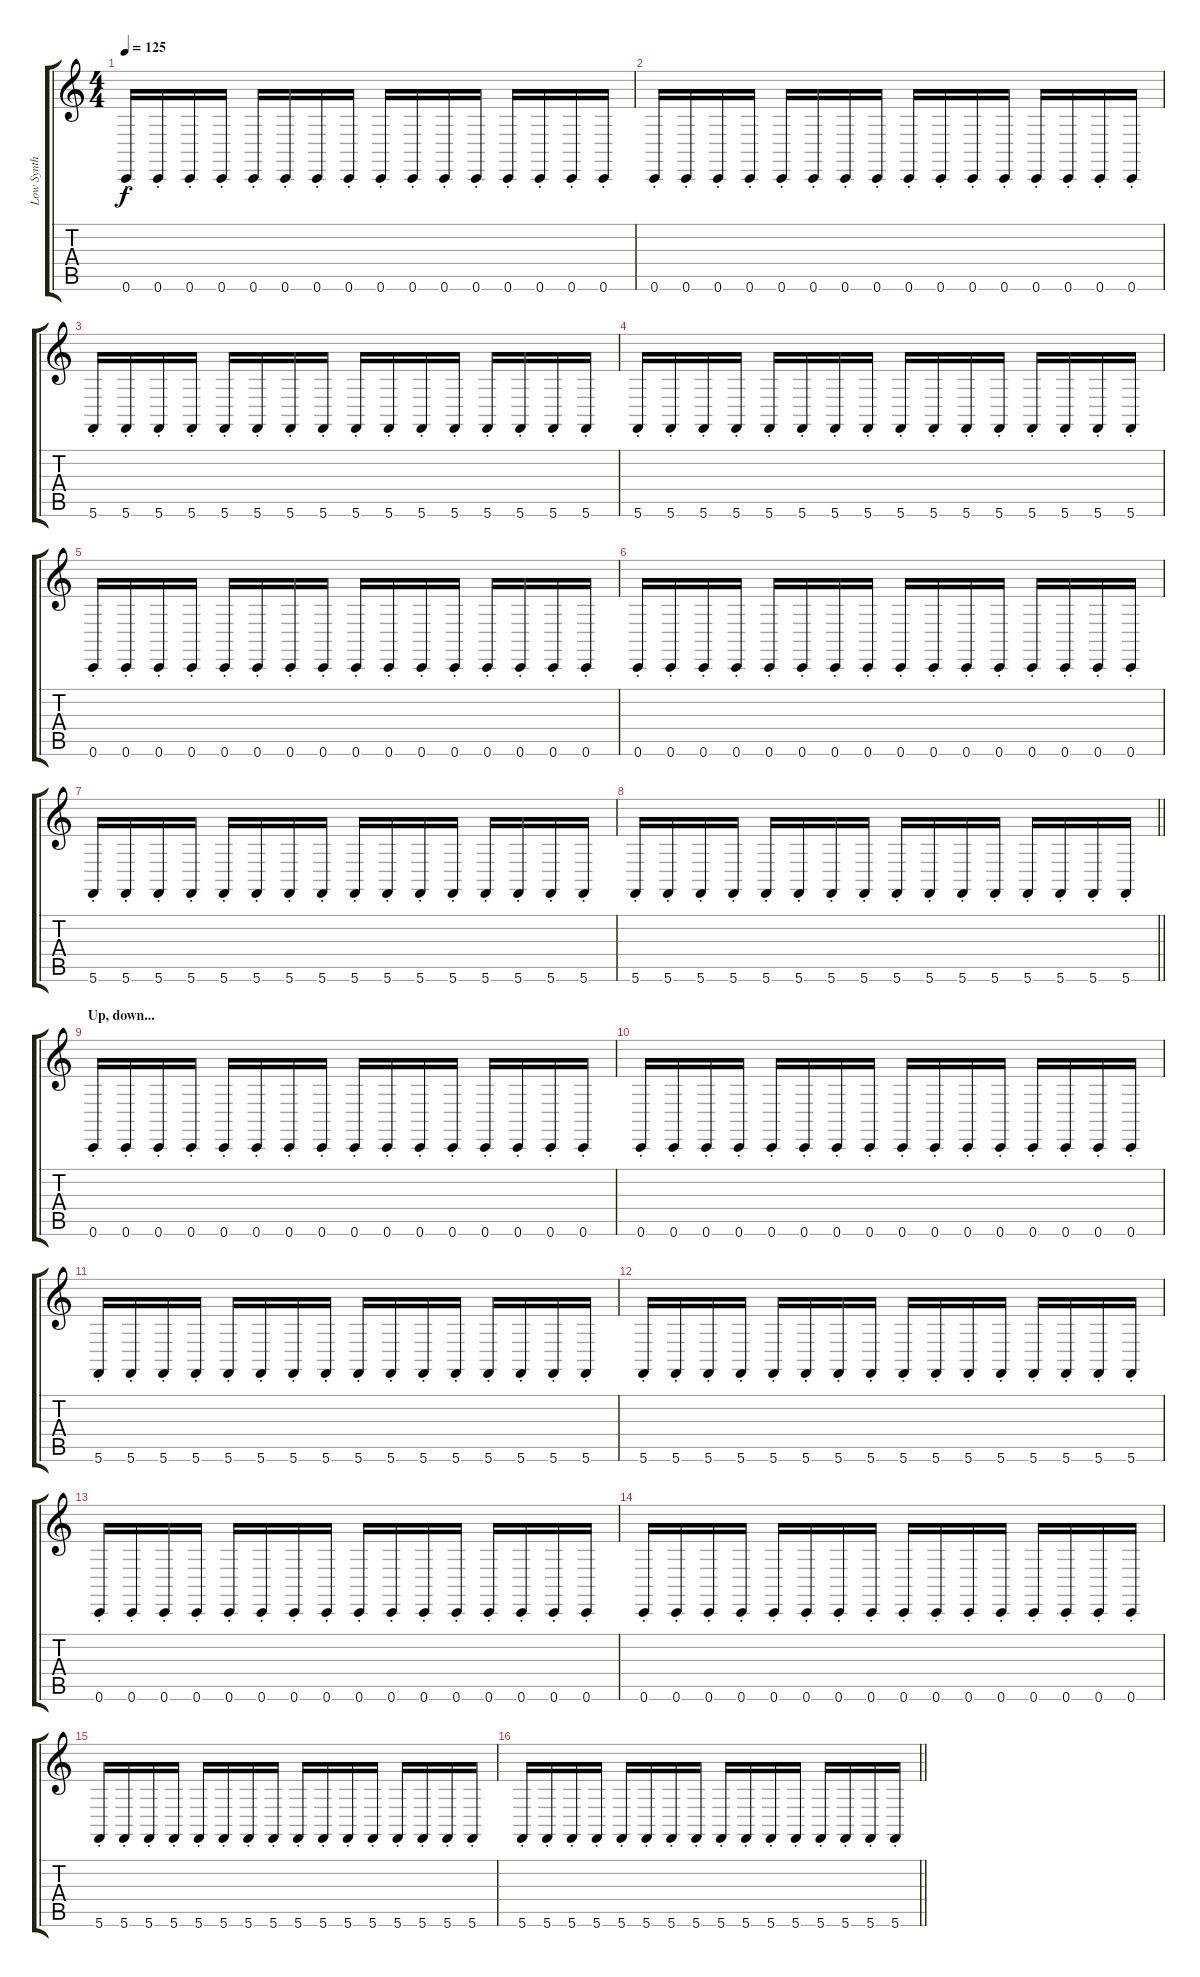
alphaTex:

\track ("Low Synth (Gillian Gilbert)" "Low Synth ") {instrument lead8bassandlead}
\staff {score tabs}
\tuning (D4 A3 F3 C3 G2 C2) {hide}
\ts (4 4)
\tempo 125
\clef g2
\ks c
0.6{st}.16{dy f} 0.6{st}.16 0.6{st}.16 0.6{st}.16 0.6{st}.16 0.6{st}.16 0.6{st}.16 0.6{st}.16 0.6{st}.16 0.6{st}.16 0.6{st}.16 0.6{st}.16 0.6{st}.16 0.6{st}.16 0.6{st}.16 0.6{st}.16 |
0.6{st}.16 0.6{st}.16 0.6{st}.16 0.6{st}.16 0.6{st}.16 0.6{st}.16 0.6{st}.16 0.6{st}.16 0.6{st}.16 0.6{st}.16 0.6{st}.16 0.6{st}.16 0.6{st}.16 0.6{st}.16 0.6{st}.16 0.6{st}.16 |
5.6{st}.16 5.6{st}.16 5.6{st}.16 5.6{st}.16 5.6{st}.16 5.6{st}.16 5.6{st}.16 5.6{st}.16 5.6{st}.16 5.6{st}.16 5.6{st}.16 5.6{st}.16 5.6{st}.16 5.6{st}.16 5.6{st}.16 5.6{st}.16 |
5.6{st}.16 5.6{st}.16 5.6{st}.16 5.6{st}.16 5.6{st}.16 5.6{st}.16 5.6{st}.16 5.6{st}.16 5.6{st}.16 5.6{st}.16 5.6{st}.16 5.6{st}.16 5.6{st}.16 5.6{st}.16 5.6{st}.16 5.6{st}.16 |
0.6{st}.16 0.6{st}.16 0.6{st}.16 0.6{st}.16 0.6{st}.16 0.6{st}.16 0.6{st}.16 0.6{st}.16 0.6{st}.16 0.6{st}.16 0.6{st}.16 0.6{st}.16 0.6{st}.16 0.6{st}.16 0.6{st}.16 0.6{st}.16 |
0.6{st}.16 0.6{st}.16 0.6{st}.16 0.6{st}.16 0.6{st}.16 0.6{st}.16 0.6{st}.16 0.6{st}.16 0.6{st}.16 0.6{st}.16 0.6{st}.16 0.6{st}.16 0.6{st}.16 0.6{st}.16 0.6{st}.16 0.6{st}.16 |
5.6{st}.16 5.6{st}.16 5.6{st}.16 5.6{st}.16 5.6{st}.16 5.6{st}.16 5.6{st}.16 5.6{st}.16 5.6{st}.16 5.6{st}.16 5.6{st}.16 5.6{st}.16 5.6{st}.16 5.6{st}.16 5.6{st}.16 5.6{st}.16 |
\barLineRight lightlight
5.6{st}.16 5.6{st}.16 5.6{st}.16 5.6{st}.16 5.6{st}.16 5.6{st}.16 5.6{st}.16 5.6{st}.16 5.6{st}.16 5.6{st}.16 5.6{st}.16 5.6{st}.16 5.6{st}.16 5.6{st}.16 5.6{st}.16 5.6{st}.16 |
\section ("" "Up, down...")
0.6{st}.16 0.6{st}.16 0.6{st}.16 0.6{st}.16 0.6{st}.16 0.6{st}.16 0.6{st}.16 0.6{st}.16 0.6{st}.16 0.6{st}.16 0.6{st}.16 0.6{st}.16 0.6{st}.16 0.6{st}.16 0.6{st}.16 0.6{st}.16 |
0.6{st}.16 0.6{st}.16 0.6{st}.16 0.6{st}.16 0.6{st}.16 0.6{st}.16 0.6{st}.16 0.6{st}.16 0.6{st}.16 0.6{st}.16 0.6{st}.16 0.6{st}.16 0.6{st}.16 0.6{st}.16 0.6{st}.16 0.6{st}.16 |
5.6{st}.16 5.6{st}.16 5.6{st}.16 5.6{st}.16 5.6{st}.16 5.6{st}.16 5.6{st}.16 5.6{st}.16 5.6{st}.16 5.6{st}.16 5.6{st}.16 5.6{st}.16 5.6{st}.16 5.6{st}.16 5.6{st}.16 5.6{st}.16 |
5.6{st}.16 5.6{st}.16 5.6{st}.16 5.6{st}.16 5.6{st}.16 5.6{st}.16 5.6{st}.16 5.6{st}.16 5.6{st}.16 5.6{st}.16 5.6{st}.16 5.6{st}.16 5.6{st}.16 5.6{st}.16 5.6{st}.16 5.6{st}.16 |
0.6{st}.16 0.6{st}.16 0.6{st}.16 0.6{st}.16 0.6{st}.16 0.6{st}.16 0.6{st}.16 0.6{st}.16 0.6{st}.16 0.6{st}.16 0.6{st}.16 0.6{st}.16 0.6{st}.16 0.6{st}.16 0.6{st}.16 0.6{st}.16 |
0.6{st}.16 0.6{st}.16 0.6{st}.16 0.6{st}.16 0.6{st}.16 0.6{st}.16 0.6{st}.16 0.6{st}.16 0.6{st}.16 0.6{st}.16 0.6{st}.16 0.6{st}.16 0.6{st}.16 0.6{st}.16 0.6{st}.16 0.6{st}.16 |
5.6{st}.16 5.6{st}.16 5.6{st}.16 5.6{st}.16 5.6{st}.16 5.6{st}.16 5.6{st}.16 5.6{st}.16 5.6{st}.16 5.6{st}.16 5.6{st}.16 5.6{st}.16 5.6{st}.16 5.6{st}.16 5.6{st}.16 5.6{st}.16 |
\barLineRight lightlight
5.6{st}.16 5.6{st}.16 5.6{st}.16 5.6{st}.16 5.6{st}.16 5.6{st}.16 5.6{st}.16 5.6{st}.16 5.6{st}.16 5.6{st}.16 5.6{st}.16 5.6{st}.16 5.6{st}.16 5.6{st}.16 5.6{st}.16 5.6{st}.16
